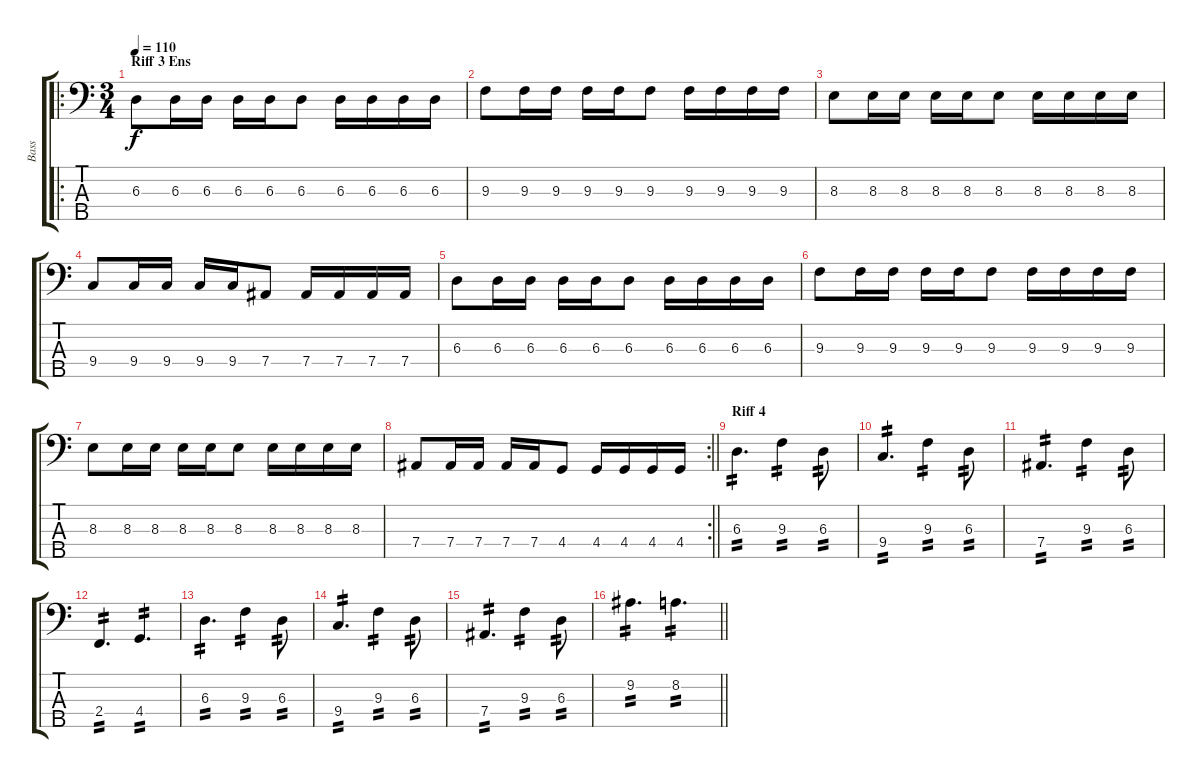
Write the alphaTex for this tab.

\track ("Bass" "Bass") {instrument electricbassfinger}
\staff {score tabs}
\tuning (Gb2 Db2 Ab1 Eb1 Ab0) {hide}
\ro
\ts (3 4)
\section ("" "Riff 3 Ens")
\tempo 110
\clef f4
\ks c
6.3.8{dy f} 6.3.16 6.3.16 6.3.16 6.3.16 6.3.8 6.3.16 6.3.16 6.3.16 6.3.16 |
9.3.8 9.3.16 9.3.16 9.3.16 9.3.16 9.3.8 9.3.16 9.3.16 9.3.16 9.3.16 |
8.3.8 8.3.16 8.3.16 8.3.16 8.3.16 8.3.8 8.3.16 8.3.16 8.3.16 8.3.16 |
9.4.8 9.4.16 9.4.16 9.4.16 9.4.16 7.4.8 7.4.16 7.4.16 7.4.16 7.4.16 |
6.3.8 6.3.16 6.3.16 6.3.16 6.3.16 6.3.8 6.3.16 6.3.16 6.3.16 6.3.16 |
9.3.8 9.3.16 9.3.16 9.3.16 9.3.16 9.3.8 9.3.16 9.3.16 9.3.16 9.3.16 |
8.3.8 8.3.16 8.3.16 8.3.16 8.3.16 8.3.8 8.3.16 8.3.16 8.3.16 8.3.16 |
\rc 2
\barLineRight lightlight
7.4.8 7.4.16 7.4.16 7.4.16 7.4.16 4.4.8 4.4.16 4.4.16 4.4.16 4.4.16 |
\section ("" "Riff 4 ")
6.3.4{d tp 2} 9.3.4{tp 2} 6.3.8{tp 2} |
9.4.4{d tp 2} 9.3.4{tp 2} 6.3.8{tp 2} |
7.4.4{d tp 2} 9.3.4{tp 2} 6.3.8{tp 2} |
2.4.4{d tp 2} 4.4.4{d tp 2} |
6.3.4{d tp 2} 9.3.4{tp 2} 6.3.8{tp 2} |
9.4.4{d tp 2} 9.3.4{tp 2} 6.3.8{tp 2} |
7.4.4{d tp 2} 9.3.4{tp 2} 6.3.8{tp 2} |
\barLineRight lightlight
9.2.4{d tp 2} 8.2.4{d tp 2}
